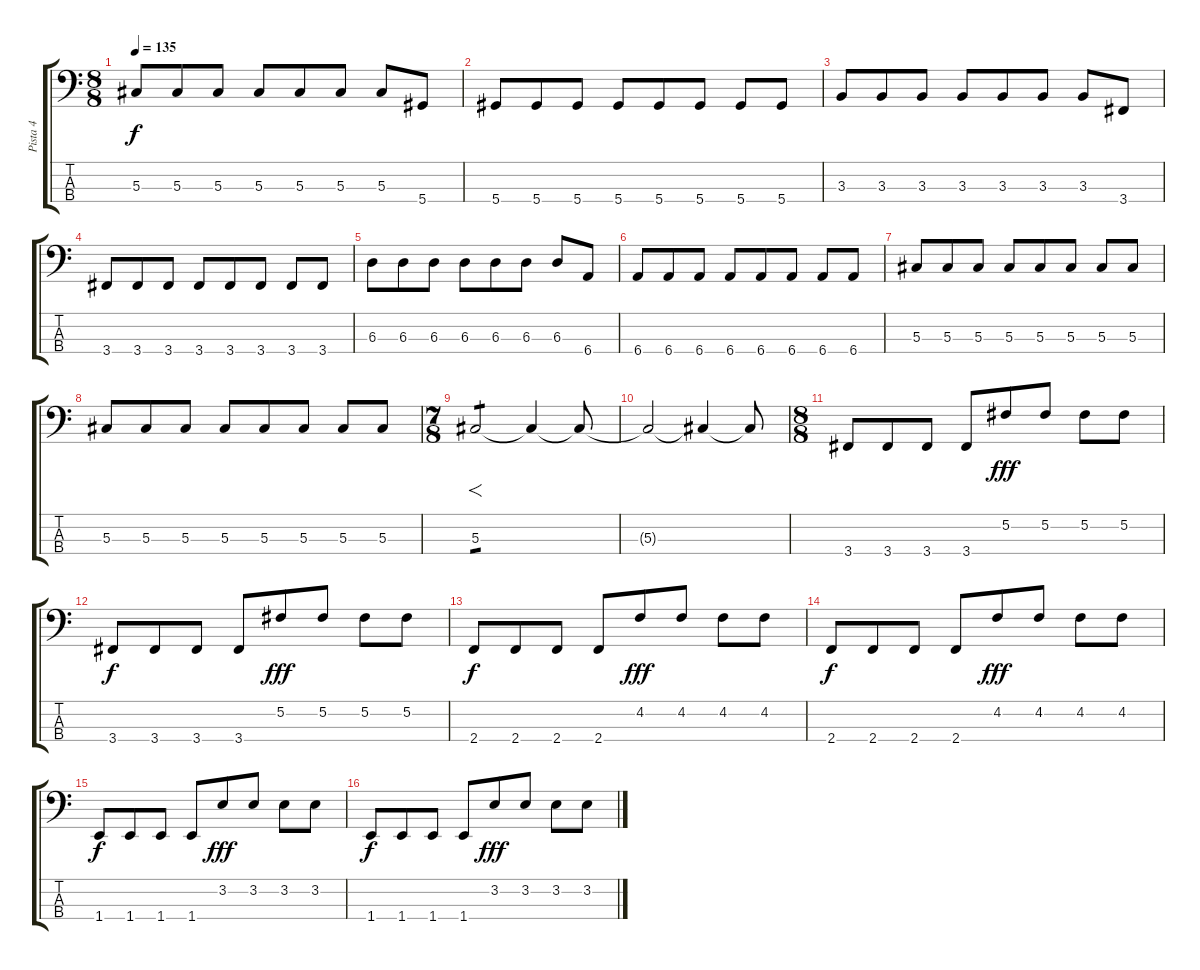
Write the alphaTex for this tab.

\track ("Pista 4" "Pista 4") {instrument electricbassfinger}
\staff {score tabs}
\tuning (Gb2 Db2 Ab1 Eb1) {hide}
\ts (8 8)
\tempo 135
\clef f4
\ks c
5.3.8{dy f} 5.3.8 5.3.8 5.3.8 5.3.8 5.3.8 5.3.8 5.4.8 |
5.4.8 5.4.8 5.4.8 5.4.8 5.4.8 5.4.8 5.4.8 5.4.8 |
3.3.8 3.3.8 3.3.8 3.3.8 3.3.8 3.3.8 3.3.8 3.4.8 |
3.4.8 3.4.8 3.4.8 3.4.8 3.4.8 3.4.8 3.4.8 3.4.8 |
6.3.8 6.3.8 6.3.8 6.3.8 6.3.8 6.3.8 6.3.8 6.4.8 |
6.4.8 6.4.8 6.4.8 6.4.8 6.4.8 6.4.8 6.4.8 6.4.8 |
5.3.8 5.3.8 5.3.8 5.3.8 5.3.8 5.3.8 5.3.8 5.3.8 |
5.3.8 5.3.8 5.3.8 5.3.8 5.3.8 5.3.8 5.3.8 5.3.8 |
\ts (7 8)
5.3.2{f tp 1} 5.3{t}.4 5.3{t}.8 |
5.3{t}.2 5.3{t}.4 5.3{t}.8 |
\ts (8 8)
3.4.8 3.4.8 3.4.8 3.4.8 5.2.8{dy fff} 5.2.8 5.2.8 5.2.8 |
3.4.8{dy f} 3.4.8 3.4.8 3.4.8 5.2.8{dy fff} 5.2.8 5.2.8 5.2.8 |
2.4.8{dy f} 2.4.8 2.4.8 2.4.8 4.2.8{dy fff} 4.2.8 4.2.8 4.2.8 |
2.4.8{dy f} 2.4.8 2.4.8 2.4.8 4.2.8{dy fff} 4.2.8 4.2.8 4.2.8 |
1.4.8{dy f} 1.4.8 1.4.8 1.4.8 3.2.8{dy fff} 3.2.8 3.2.8 3.2.8 |
1.4.8{dy f} 1.4.8 1.4.8 1.4.8 3.2.8{dy fff} 3.2.8 3.2.8 3.2.8
